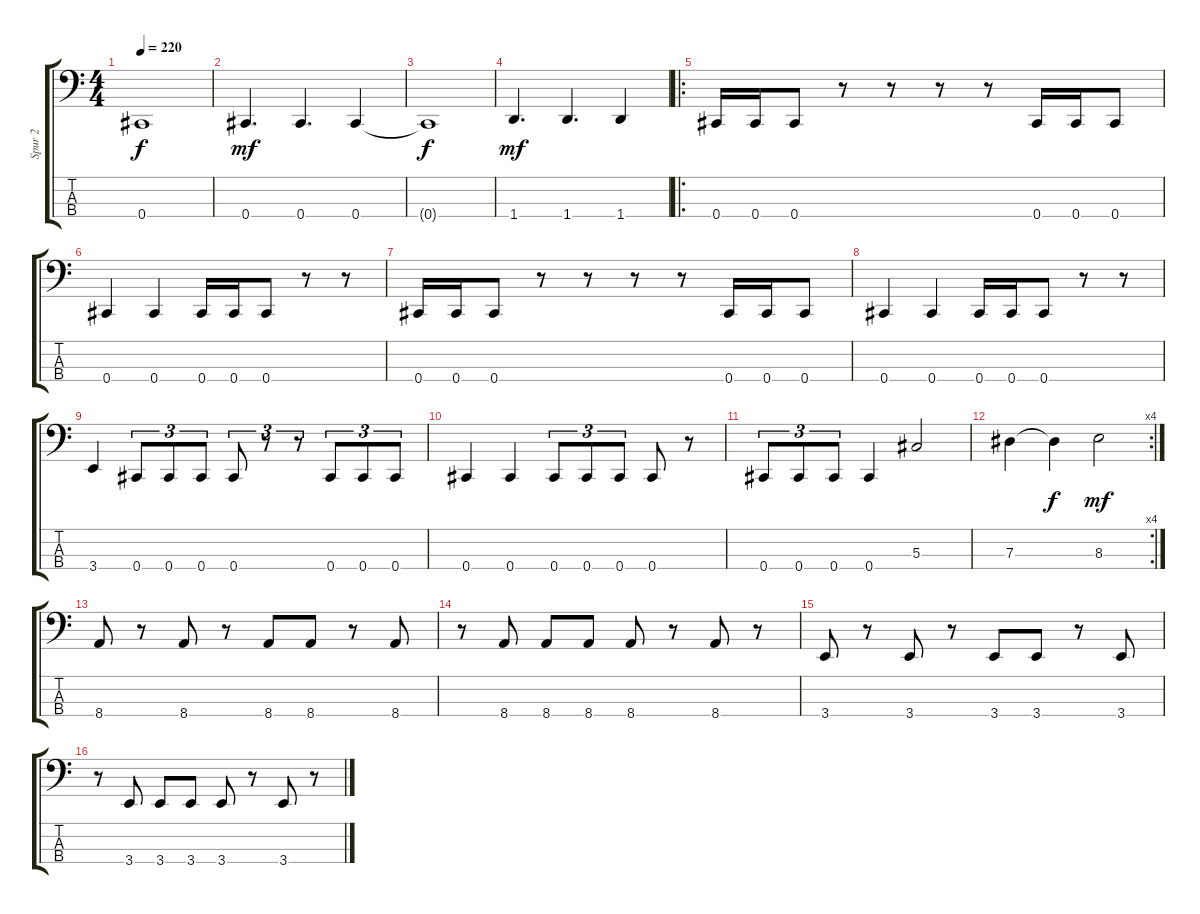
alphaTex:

\track ("Spur 2" "Spur 2") {instrument electricbassfinger}
\staff {score tabs}
\tuning (Gb2 Db2 Ab1 Db1) {hide}
\ts (4 4)
\tempo 220
\clef f4
\ks c
0.4{t}.1{dy f} |
0.4.4{d dy mf} 0.4.4{d} 0.4.4 |
0.4{t}.1{dy f} |
1.4.4{d dy mf} 1.4.4{d} 1.4.4 |
\ro
0.4.16 0.4.16 0.4.8 r.8 r.8 r.8 r.8 0.4.16 0.4.16 0.4.8 |
0.4.4 0.4.4 0.4.16 0.4.16 0.4.8 r.8 r.8 |
0.4.16 0.4.16 0.4.8 r.8 r.8 r.8 r.8 0.4.16 0.4.16 0.4.8 |
0.4.4 0.4.4 0.4.16 0.4.16 0.4.8 r.8 r.8 |
3.4.4 0.4.8{tu (3 2)} 0.4.8{tu (3 2)} 0.4.8{tu (3 2)} 0.4.8{tu (3 2)} r.8{tu (3 2)} r.8{tu (3 2)} 0.4.8{tu (3 2)} 0.4.8{tu (3 2)} 0.4.8{tu (3 2)} |
0.4.4 0.4.4 0.4.8{tu (3 2)} 0.4.8{tu (3 2)} 0.4.8{tu (3 2)} 0.4.8 r.8 |
0.4.8{tu (3 2)} 0.4.8{tu (3 2)} 0.4.8{tu (3 2)} 0.4.4 5.3.2 |
\rc 4
7.3.4 7.3{t}.4{dy f} 8.3.2{dy mf} |
8.4.8 r.8 8.4.8 r.8 8.4.8 8.4.8 r.8 8.4.8 |
r.8 8.4.8 8.4.8 8.4.8 8.4.8 r.8 8.4.8 r.8 |
3.4.8 r.8 3.4.8 r.8 3.4.8 3.4.8 r.8 3.4.8 |
r.8 3.4.8 3.4.8 3.4.8 3.4.8 r.8 3.4.8 r.8
